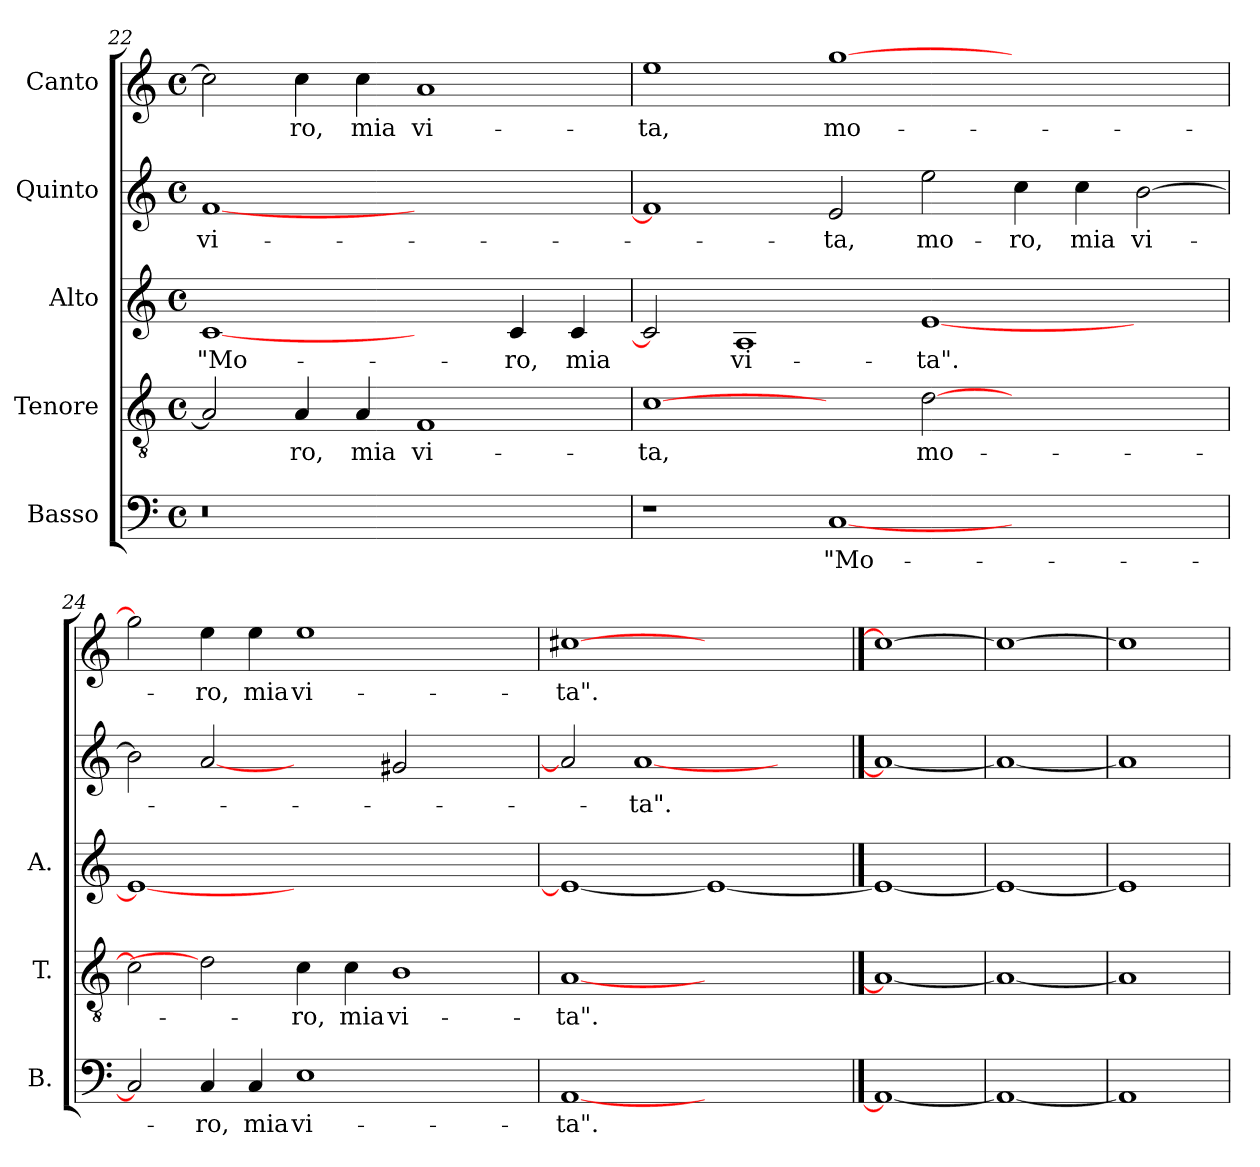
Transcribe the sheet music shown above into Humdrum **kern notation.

**kern	**text	**kern	**text	**kern	**text	**kern	**text	**kern	**text
*part5	*part5	*part4	*part4	*part3	*part3	*part2	*part2	*part1	*part1
*staff5	*staff5	*staff4	*staff4	*staff3	*staff3	*staff2	*staff2	*staff1	*staff1
*I"Basso	*	*I"Tenore	*	*I"Alto	*	*I"Quinto	*	*I"Canto	*
*I'B.	*	*I'T.	*	*I'A.	*	*	*	*	*
*clefF4	*	*clefGv2	*	*clefG2	*	*clefG2	*	*clefG2	*
*k[]	*	*k[]	*	*k[]	*	*k[]	*	*k[]	*
*C:	*	*C:	*	*C:	*	*C:	*	*C:	*
*M4/4	*	*M4/4	*	*M4/4	*	*M4/4	*	*M4/4	*
*met(c)	*	*met(c)	*	*met(c)	*	*met(c)	*	*met(c)	*
=22	=22	=22	=22	=22	=22	=22	=22	=22	=22
!LO:N:vis=0	!	!	!	!	!	!	!	!	!
1r	.	2A/]	.	[1c/	"Mo-	[1f/	vi-	2cc\]	.
.	.	4A/	-ro,	.	.	.	.	4cc\	-ro,
.	.	4A/	mia	.	.	.	.	4cc\	mia
1ryy	.	1F/	vi-	2ryy	.	1ryy	.	1a/	vi-
.	.	.	.	4c/	-ro,	.	.	.	.
.	.	.	.	4c/	mia	.	.	.	.
=23	=23	=23	=23	=23	=23	=23	=23	=23	=23
1r	.	[1c\	-ta,	2c/]	.	1f/]	.	1ee\	-ta,
.	.	.	.	1A/	vi-	.	.	.	.
[1C/	"Mo-	2ryy	.	.	.	2e/	-ta,	[1gg\	mo-
.	.	[2d\	mo-	[1e/	-ta".	2ee\	mo-	.	.
1ryy	.	1ryy	.	.	.	4cc\	-ro,	1ryy	.
.	.	.	.	.	.	4cc\	mia	.	.
.	.	.	.	2ryy	.	[2b\	vi-	.	.
=24	=24	=24	=24	=24	=24	=24	=24	=24	=24
2C/]	.	2c\]	.	1e/_	.	2b\]	.	2gg\]	.
4C/	-ro,	2d\]	.	.	.	[2a/	.	4ee\	-ro,
4C/	mia	.	.	.	.	.	.	4ee\	mia
1E\	vi-	4c\	-ro,	1.ryy	.	2ryy	.	1ee\	vi-
.	.	4c\	mia	.	.	.	.	.	.
.	.	1B\	vi-	.	.	2g#X/	.	.	.
2ryy	.	.	.	.	.	2ryy	.	2ryy	.
=25	=25	=25	=25	=25	=25	=25	=25	=25	=25
[1AA/	-ta".	[1A/	-ta".	1e/_	.	2a/]	.	[1cc#X\	-ta".
.	.	.	.	.	.	[1a/	-ta".	.	.
1ryy	.	1ryy	.	1e/_	.	.	.	1ryy	.
.	.	.	.	.	.	2ryy	.	.	.
==26	==26	==26	==26	==26	==26	==26	==26	==26	==26
1AA/_	.	1A/_	.	1e/_	.	1a/_	.	1cc#\_	.
=27	=27	=27	=27	=27	=27	=27	=27	=27	=27
1AA/_	.	1A/_	.	1e/_	.	1a/_	.	1cc#\_	.
=28	=28	=28	=28	=28	=28	=28	=28	=28	=28
1AA/]	.	1A/]	.	1e/]	.	1a/]	.	1cc#\]	.
=	=	=	=	=	=	=	=	=	=
*-	*-	*-	*-	*-	*-	*-	*-	*-	*-
